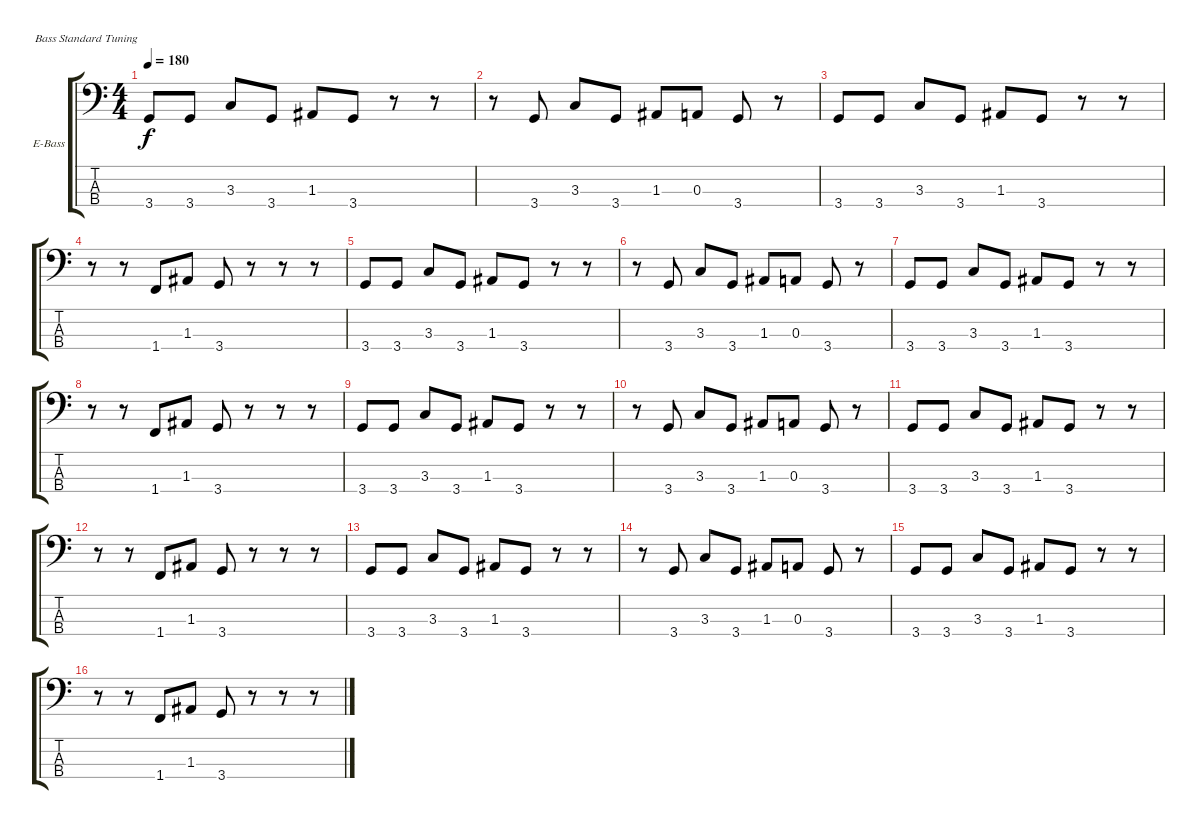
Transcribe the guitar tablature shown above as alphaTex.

\defaultSystemsLayout 4
\bracketExtendMode groupsimilarinstruments
\firstSystemTrackNameOrientation horizontal
\otherSystemsTrackNameOrientation horizontal
\track ("Самойлов" "E-Bass") {instrument electricbassfinger}
\staff {score tabs}
\tuning (G2 D2 A1 E1)
\ts (4 4)
\tempo 180
\clef f4
\ks c
3.4.8{dy f} 3.4.8 3.3.8 3.4.8 1.3.8 3.4.8 r.8 r.8 |
r.8 3.4.8 3.3.8 3.4.8 1.3.8 0.3.8 3.4.8 r.8 |
3.4.8 3.4.8 3.3.8 3.4.8 1.3.8 3.4.8 r.8 r.8 |
r.8 r.8 1.4.8 1.3.8 3.4.8 r.8 r.8 r.8 |
3.4.8 3.4.8 3.3.8 3.4.8 1.3.8 3.4.8 r.8 r.8 |
r.8 3.4.8 3.3.8 3.4.8 1.3.8 0.3.8 3.4.8 r.8 |
3.4.8 3.4.8 3.3.8 3.4.8 1.3.8 3.4.8 r.8 r.8 |
r.8 r.8 1.4.8 1.3.8 3.4.8 r.8 r.8 r.8 |
3.4.8 3.4.8 3.3.8 3.4.8 1.3.8 3.4.8 r.8 r.8 |
r.8 3.4.8 3.3.8 3.4.8 1.3.8 0.3.8 3.4.8 r.8 |
3.4.8 3.4.8 3.3.8 3.4.8 1.3.8 3.4.8 r.8 r.8 |
r.8 r.8 1.4.8 1.3.8 3.4.8 r.8 r.8 r.8 |
3.4.8 3.4.8 3.3.8 3.4.8 1.3.8 3.4.8 r.8 r.8 |
r.8 3.4.8 3.3.8 3.4.8 1.3.8 0.3.8 3.4.8 r.8 |
3.4.8 3.4.8 3.3.8 3.4.8 1.3.8 3.4.8 r.8 r.8 |
r.8 r.8 1.4.8 1.3.8 3.4.8 r.8 r.8 r.8
